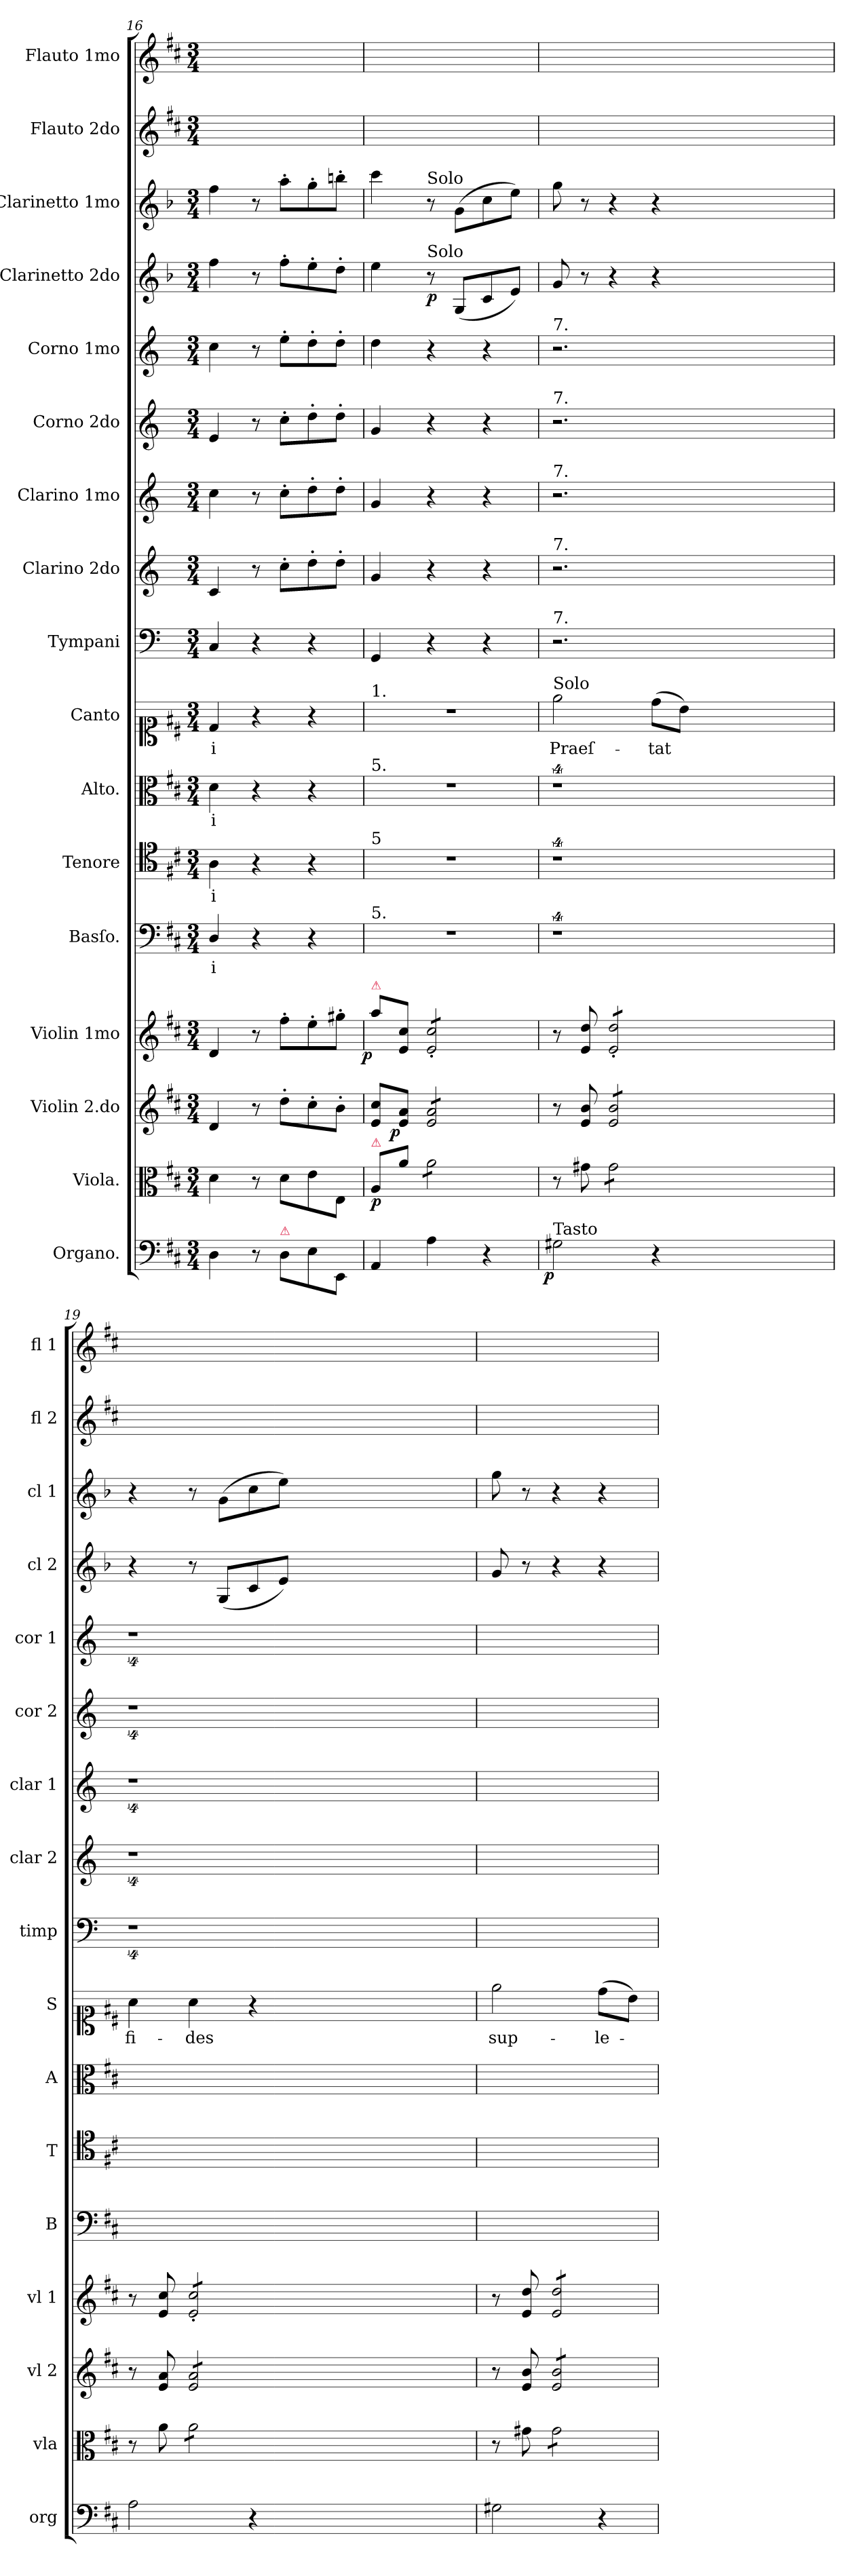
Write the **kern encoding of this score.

**kern	**dynam	**kern	**dynam	**kern	**dynam	**kern	**dynam	**kern	**text	**kern	**text	**kern	**text	**kern	**text	**kern	**kern	**kern	**kern	**kern	**kern	**dynam	**kern	**kern	**kern
*part17	*part17	*part16	*part16	*part15	*part15	*part14	*part14	*part13	*part13	*part12	*part12	*part11	*part11	*part10	*part10	*part9	*part8	*part7	*part6	*part5	*part4	*part4	*part3	*part2	*part1
*staff17	*staff17	*staff16	*staff16	*staff15	*staff15	*staff14	*staff14	*staff13	*staff13	*staff12	*staff12	*staff11	*staff11	*staff10	*staff10	*staff9	*staff8	*staff7	*staff6	*staff5	*staff4	*staff4	*staff3	*staff2	*staff1
*I"Organo.	*	*I"Viola.	*	*I"Violin 2.do	*	*I"Violin 1mo	*	*I"Basſo.	*	*I"Tenore	*	*I"Alto.	*	*I"Canto	*	*I"Tympani	*I"Clarino 2do	*I"Clarino 1mo	*I"Corno 2do	*I"Corno 1mo	*I"Clarinetto 2do	*	*I"Clarinetto 1mo	*I"Flauto 2do	*I"Flauto 1mo
*I'org	*	*I'vla	*	*I'vl 2	*	*I'vl 1	*	*I'B	*	*I'T	*	*I'A	*	*I'S	*	*I'timp	*I'clar 2	*I'clar 1	*I'cor 2	*I'cor 1	*I'cl 2	*	*I'cl 1	*I'fl 2	*I'fl 1
*clefF4	*	*clefC3	*	*clefG2	*	*clefG2	*	*clefF4	*	*clefC4	*	*clefC3	*	*clefC1	*	*clefF4	*clefG2	*clefG2	*clefG2	*clefG2	*clefG2	*	*clefG2	*clefG2	*clefG2
*	*	*	*	*	*	*	*	*	*	*	*	*	*	*	*	*ITrd-1c-2	*ITrd-1c-2	*ITrd-1c-2	*ITrd6c10	*ITrd6c10	*ITrd2c3	*	*ITrd2c3	*	*
*k[f#c#]	*	*k[f#c#]	*	*k[f#c#]	*	*k[f#c#]	*	*k[f#c#]	*	*k[f#c#]	*	*k[f#c#]	*	*k[f#c#]	*	*k[f#c#]	*k[f#c#]	*k[f#c#]	*k[f#c#]	*k[f#c#]	*k[f#c#]	*	*k[f#c#]	*k[f#c#]	*k[f#c#]
*D:	*	*D:	*	*D:	*	*D:	*	*D:	*	*D:	*	*D:	*	*D:	*	*D:	*D:	*D:	*D:	*D:	*D:	*	*D:	*D:	*D:
*M3/4	*	*M3/4	*	*M3/4	*	*M3/4	*	*M3/4	*	*M3/4	*	*M3/4	*	*M3/4	*	*M3/4	*M3/4	*M3/4	*M3/4	*M3/4	*M3/4	*	*M3/4	*M3/4	*M3/4
=16	=16	=16	=16	=16	=16	=16	=16	=16	=16	=16	=16	=16	=16	=16	=16	=16	=16	=16	=16	=16	=16	=16	=16	=16	=16
4D\	.	4d\	.	4d/	.	4d/	.	4D/	-i	4A\	-i	4d\	-i	4d/	-i	4D/	4d/	4dd\	4F#/	4d\	4dd\	.	4dd\	2.ryy	2.ryy
8r	.	8r	.	8r	.	8r	.	4r	.	4r	.	4r	.	4r	.	4r	8r	8r	8r	8r	8r	.	8r	.	.
!LO:TX:a:color=crimson:t=⚠	!	!	!	!	!	!	!	!	!	!	!	!	!	!	!	!	!	!	!	!	!	!	!	!	!
8D\L	.	8d\L	.	8dd'\L	.	8ff#'\L	.	.	.	.	.	.	.	.	.	.	8dd'\L	8dd'\L	8d'\L	8f#'\L	8dd'\L	.	8ff#'\L	.	.
8E\	.	8e\	.	8cc#'\	.	8ee'\	.	4r	.	4r	.	4r	.	4r	.	4r	8ee'\	8ee'\	8e'\	8e'\	8cc#'\	.	8ee'\	.	.
8EE/J	.	8E/J	.	8b'\J	.	8gg#X'\J	.	.	.	.	.	.	.	.	.	.	8ee'\J	8ee'\J	8e'\J	8e'\J	8b'\J	.	8gg#X'\J	.	.
=17	=17	=17	=17	=17	=17	=17	=17	=17	=17	=17	=17	=17	=17	=17	=17	=17	=17	=17	=17	=17	=17	=17	=17	=17	=17
!	!	!	!	!	!	!	!	!	!	!	!	!	!	!LO:TX:a:t=1.	!	!	!	!	!	!	!	!	!	!	!
!	!	!	!	!	!	!	!	!	!	!	!	!LO:TX:a:t=5.	!	!	!	!	!	!	!	!	!	!	!	!	!
!	!	!	!	!	!	!	!	!	!	!LO:TX:a:t=5	!	!	!	!	!	!	!	!	!	!	!	!	!	!	!
!	!	!	!	!	!	!	!	!LO:TX:a:t=5.	!	!	!	!	!	!	!	!	!	!	!	!	!	!	!	!	!
!	!	!	!	!	!	!LO:TX:a:color=crimson:t=⚠	!	!	!	!	!	!	!	!	!	!	!	!	!	!	!	!	!	!	!
!	!	!LO:TX:a:color=crimson:t=⚠	!	!	!	!	!	!	!	!	!	!	!	!	!	!	!	!	!	!	!	!	!	!	!
!	!	!	!	!	!	!	!LO:DY:b:rj	!	!	!	!	!	!	!	!	!	!	!	!	!	!	!	!	!	!
4AA/	.	8A/L	p	8e/ 8cc#/L	.	8aa\L	p	2.r	.	2.r	.	2.r	.	2.r	.	4AA/	4a/	4a/	4A/	4e\	4cc#\	.	4aa\	2.ryy	2.ryy
!	!	!	!	!	!LO:DY:rj	!	!	!	!	!	!	!	!	!	!	!	!	!	!	!	!	!	!	!	!
.	.	8a\J	.	8e/ 8a/J	p	8e/ 8cc#/J	.	.	.	.	.	.	.	.	.	.	.	.	.	.	.	.	.	.	.
!	!	!	!	!	!	!	!	!	!	!	!	!	!	!	!	!	!	!	!	!	!	!	!LO:TX:a:t=Solo	!	!
!	!	!	!	!	!	!	!	!	!	!	!	!	!	!	!	!	!	!	!	!	!LO:TX:a:t=Solo	!	!	!	!
!	!	!	!	!	!	!LO:TX:b:t=....	!	!	!	!	!	!	!	!	!	!	!	!	!	!	!	!	!	!	!
*	*	*tremolo	*	*	*	*	*	*	*	*	*	*	*	*	*	*	*	*	*	*	*	*	*	*	*
*	*	*	*	*tremolo	*	*	*	*	*	*	*	*	*	*	*	*	*	*	*	*	*	*	*	*	*
*	*	*	*	*	*	*tremolo	*	*	*	*	*	*	*	*	*	*	*	*	*	*	*	*	*	*	*
4A\	.	8a\L	.	8e/ 8a/L	.	8e'/ 8cc#'/L	.	.	.	.	.	.	.	.	.	4r	4r	4r	4r	4r	8r	p	8r	.	.
.	.	8a\	.	8e/ 8a/	.	8e'/ 8cc#'/	.	.	.	.	.	.	.	.	.	.	.	.	.	.	(8E/L	.	(8e\L	.	.
4r	.	8a\	.	8e/ 8a/	.	8e'/ 8cc#'/	.	.	.	.	.	.	.	.	.	4r	4r	4r	4r	4r	8A/	.	8a\	.	.
.	.	8a\J	.	8e/ 8a/J	.	8e'/ 8cc#'/J	.	.	.	.	.	.	.	.	.	.	.	.	.	.	8c#/J)	.	8cc#\J)	.	.
*	*	*	*	*	*	*Xtremolo	*	*	*	*	*	*	*	*	*	*	*	*	*	*	*	*	*	*	*
*	*	*	*	*Xtremolo	*	*	*	*	*	*	*	*	*	*	*	*	*	*	*	*	*	*	*	*	*
*	*	*Xtremolo	*	*	*	*	*	*	*	*	*	*	*	*	*	*	*	*	*	*	*	*	*	*	*
=18	=18	=18	=18	=18	=18	=18	=18	=18	=18	=18	=18	=18	=18	=18	=18	=18	=18	=18	=18	=18	=18	=18	=18	=18	=18
!	!	!	!	!	!	!	!	!	!	!	!	!	!	!	!	!	!	!	!	!LO:TX:a:t=7.	!	!	!	!	!
!	!	!	!	!	!	!	!	!	!	!	!	!	!	!	!	!	!	!	!LO:TX:a:t=7.	!	!	!	!	!	!
!	!	!	!	!	!	!	!	!	!	!	!	!	!	!	!	!	!	!LO:TX:a:t=7.	!	!	!	!	!	!	!
!	!	!	!	!	!	!	!	!	!	!	!	!	!	!	!	!	!LO:TX:a:t=7.	!	!	!	!	!	!	!	!
!	!	!	!	!	!	!	!	!	!	!	!	!	!	!	!	!LO:TX:a:t=7.	!	!	!	!	!	!	!	!	!
!	!	!	!	!	!	!	!	!	!	!	!	!	!	!LO:TX:a:t=Solo	!	!	!	!	!	!	!	!	!	!	!
!LO:TX:a:t=Tasto	!	!	!	!	!	!	!	!	!	!	!	!	!	!	!	!	!	!	!	!	!	!	!	!	!
!	!LO:DY:rj	!	!	!	!	!	!	!	!	!	!	!	!	!	!	!	!	!	!	!	!	!	!	!	!
2G#X\	p	8r	.	8r	.	8r	.	4%9r	.	4%9r	.	4%9r	.	2ee\	Praeſ-	2.r	2.r	2.r	2.r	2.r	8e/	.	8ee\	2.ryy	2.ryy
.	.	8g#X\	.	8e/ 8b/	.	8e/ 8dd/	.	.	.	.	.	.	.	.	.	.	.	.	.	.	8r	.	8r	.	.
!	!	!	!	!	!	!LO:TX:b:t=....	!	!	!	!	!	!	!	!	!	!	!	!	!	!	!	!	!	!	!
*	*	*tremolo	*	*	*	*	*	*	*	*	*	*	*	*	*	*	*	*	*	*	*	*	*	*	*
*	*	*	*	*tremolo	*	*	*	*	*	*	*	*	*	*	*	*	*	*	*	*	*	*	*	*	*
*	*	*	*	*	*	*tremolo	*	*	*	*	*	*	*	*	*	*	*	*	*	*	*	*	*	*	*
.	.	8g#\L	.	8e/ 8b/L	.	8e'/ 8dd'/L	.	.	.	.	.	.	.	.	.	.	.	.	.	.	4r	.	4r	.	.
.	.	8g#\	.	8e/ 8b/	.	8e'/ 8dd'/	.	.	.	.	.	.	.	.	.	.	.	.	.	.	.	.	.	.	.
4r	.	8g#\	.	8e/ 8b/	.	8e'/ 8dd'/	.	.	.	.	.	.	.	(8dd\L	-tat	.	.	.	.	.	4r	.	4r	.	.
.	.	8g#\J	.	8e/ 8b/J	.	8e'/ 8dd'/J	.	.	.	.	.	.	.	8b\J)	.	.	.	.	.	.	.	.	.	.	.
*	*	*	*	*	*	*Xtremolo	*	*	*	*	*	*	*	*	*	*	*	*	*	*	*	*	*	*	*
*	*	*	*	*Xtremolo	*	*	*	*	*	*	*	*	*	*	*	*	*	*	*	*	*	*	*	*	*
*	*	*Xtremolo	*	*	*	*	*	*	*	*	*	*	*	*	*	*	*	*	*	*	*	*	*	*	*
1.ryy	.	1.ryy	.	1.ryy	.	1.ryy	.	.	.	.	.	.	.	1.ryy	.	1.ryy	1.ryy	1.ryy	1.ryy	1.ryy	1.ryy	.	1.ryy	1.ryy	1.ryy
=19	=19	=19	=19	=19	=19	=19	=19	=19	=19	=19	=19	=19	=19	=19	=19	=19	=19	=19	=19	=19	=19	=19	=19	=19	=19
2A\	.	8r	.	8r	.	8r	.	0ryy	.	0ryy	.	0ryy	.	4a\	fi-	4%9r	4%9r	4%9r	4%9r	4%9r	4r	.	4r	2.ryy	2.ryy
.	.	8a\	.	8e/ 8a/	.	8e/ 8cc#/	.	.	.	.	.	.	.	.	.	.	.	.	.	.	.	.	.	.	.
!	!	!	!	!	!	!LO:TX:b:t=....	!	!	!	!	!	!	!	!	!	!	!	!	!	!	!	!	!	!	!
*	*	*tremolo	*	*	*	*	*	*	*	*	*	*	*	*	*	*	*	*	*	*	*	*	*	*	*
*	*	*	*	*tremolo	*	*	*	*	*	*	*	*	*	*	*	*	*	*	*	*	*	*	*	*	*
*	*	*	*	*	*	*tremolo	*	*	*	*	*	*	*	*	*	*	*	*	*	*	*	*	*	*	*
.	.	8a\L	.	8e/ 8a/L	.	8e'/ 8cc#'/L	.	.	.	.	.	.	.	4a\	-des	.	.	.	.	.	8r	.	8r	.	.
.	.	8a\	.	8e/ 8a/	.	8e'/ 8cc#'/	.	.	.	.	.	.	.	.	.	.	.	.	.	.	(8E/L	.	(8e\L	.	.
4r	.	8a\	.	8e/ 8a/	.	8e'/ 8cc#'/	.	.	.	.	.	.	.	4r	.	.	.	.	.	.	8A/	.	8a\	.	.
.	.	8a\J	.	8e/ 8a/J	.	8e'/ 8cc#'/J	.	.	.	.	.	.	.	.	.	.	.	.	.	.	8c#/J)	.	8cc#\J)	.	.
*	*	*	*	*	*	*Xtremolo	*	*	*	*	*	*	*	*	*	*	*	*	*	*	*	*	*	*	*
*	*	*	*	*Xtremolo	*	*	*	*	*	*	*	*	*	*	*	*	*	*	*	*	*	*	*	*	*
*	*	*Xtremolo	*	*	*	*	*	*	*	*	*	*	*	*	*	*	*	*	*	*	*	*	*	*	*
1.ryy	.	1.ryy	.	1.ryy	.	1.ryy	.	.	.	.	.	.	.	1.ryy	.	.	.	.	.	.	1.ryy	.	1.ryy	1.ryy	1.ryy
.	.	.	.	.	.	.	.	4ryy	.	4ryy	.	4ryy	.	.	.	.	.	.	.	.	.	.	.	.	.
=20	=20	=20	=20	=20	=20	=20	=20	=20	=20	=20	=20	=20	=20	=20	=20	=20	=20	=20	=20	=20	=20	=20	=20	=20	=20
2G#X\	.	8r	.	8r	.	8r	.	2.ryy	.	2.ryy	.	2.ryy	.	2ee\	sup-	2.ryy	2.ryy	2.ryy	2.ryy	2.ryy	8e/	.	8ee\	2.ryy	2.ryy
.	.	8g#X\	.	8e/ 8b/	.	8e/ 8dd/	.	.	.	.	.	.	.	.	.	.	.	.	.	.	8r	.	8r	.	.
*	*	*tremolo	*	*	*	*	*	*	*	*	*	*	*	*	*	*	*	*	*	*	*	*	*	*	*
*	*	*	*	*tremolo	*	*	*	*	*	*	*	*	*	*	*	*	*	*	*	*	*	*	*	*	*
*	*	*	*	*	*	*tremolo	*	*	*	*	*	*	*	*	*	*	*	*	*	*	*	*	*	*	*
.	.	8g#\L	.	8e/ 8b/L	.	8e/ 8dd/L	.	.	.	.	.	.	.	.	.	.	.	.	.	.	4r	.	4r	.	.
.	.	8g#\	.	8e/ 8b/	.	8e/ 8dd/	.	.	.	.	.	.	.	.	.	.	.	.	.	.	.	.	.	.	.
4r	.	8g#\	.	8e/ 8b/	.	8e/ 8dd/	.	.	.	.	.	.	.	(8dd\L	-le-	.	.	.	.	.	4r	.	4r	.	.
.	.	8g#\J	.	8e/ 8b/J	.	8e/ 8dd/J	.	.	.	.	.	.	.	8b\J)	.	.	.	.	.	.	.	.	.	.	.
*	*	*	*	*	*	*Xtremolo	*	*	*	*	*	*	*	*	*	*	*	*	*	*	*	*	*	*	*
*	*	*	*	*Xtremolo	*	*	*	*	*	*	*	*	*	*	*	*	*	*	*	*	*	*	*	*	*
*	*	*Xtremolo	*	*	*	*	*	*	*	*	*	*	*	*	*	*	*	*	*	*	*	*	*	*	*
=	=	=	=	=	=	=	=	=	=	=	=	=	=	=	=	=	=	=	=	=	=	=	=	=	=
*-	*-	*-	*-	*-	*-	*-	*-	*-	*-	*-	*-	*-	*-	*-	*-	*-	*-	*-	*-	*-	*-	*-	*-	*-	*-
